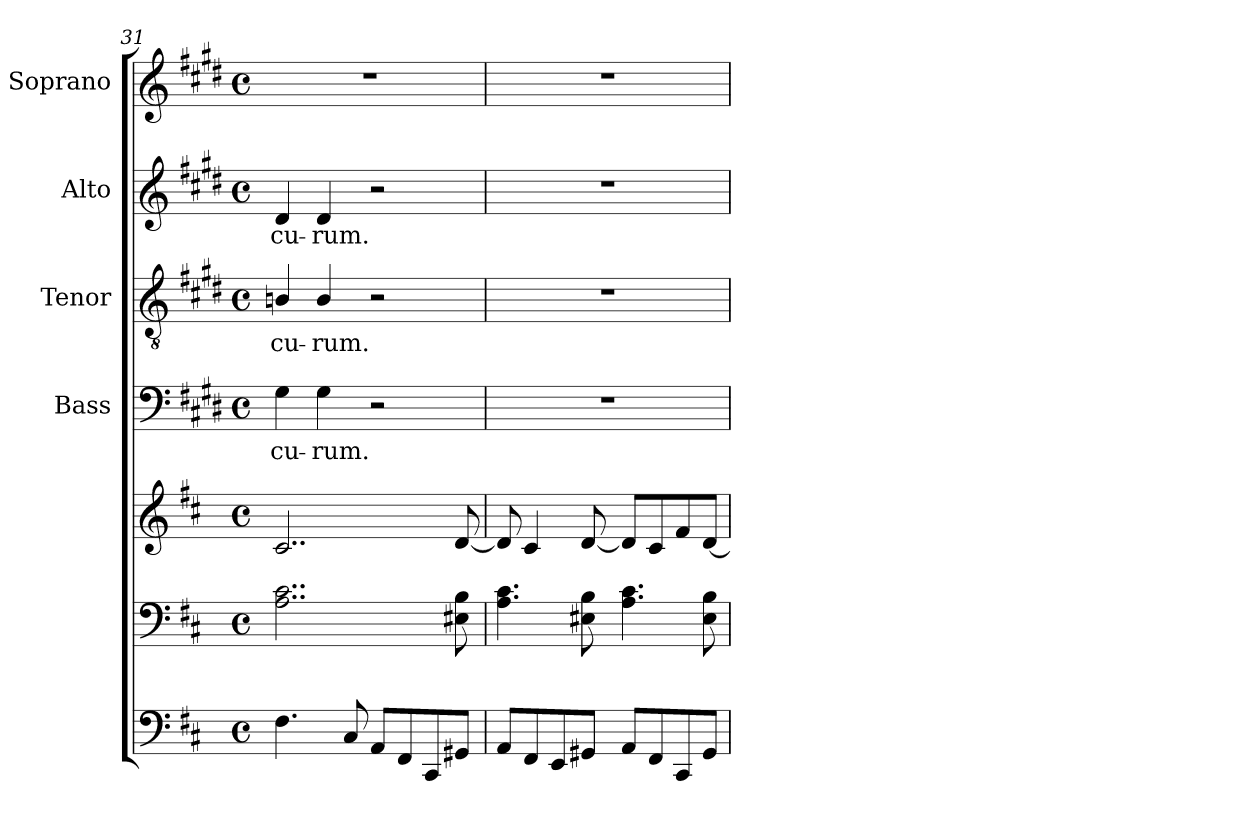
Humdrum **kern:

**kern	**kern	**kern	**kern	**text	**kern	**text	**kern	**text	**kern
*part6	*part5	*part5	*part4	*part4	*part3	*part3	*part2	*part2	*part1
*staff7	*staff6	*staff5	*staff4	*staff4	*staff3	*staff3	*staff2	*staff2	*staff1
*	*	*	*I"Bass	*	*I"Tenor	*	*I"Alto	*	*I"Soprano
*	*	*	*I'B	*	*I'T	*	*I'A	*	*I'S
*clefF4	*clefF4	*clefG2	*clefF4	*	*clefGv2	*	*clefG2	*	*clefG2
*	*	*	*ITrd1c2	*	*ITrd1c2	*	*ITrd1c2	*	*ITrd1c2
*k[f#c#]	*k[f#c#]	*k[f#c#]	*k[f#c#]	*	*k[f#c#]	*	*k[f#c#]	*	*k[f#c#]
*D:	*D:	*D:	*D:	*	*D:	*	*D:	*	*D:
*M4/4	*M4/4	*M4/4	*M4/4	*	*M4/4	*	*M4/4	*	*M4/4
*met(c)	*met(c)	*met(c)	*met(c)	*	*met(c)	*	*met(c)	*	*met(c)
=31	=31	=31	=31	=31	=31	=31	=31	=31	=31
4.F#\	2..A\ 2..c#\	2..c#/	4F#\	-cu-	4An/	-cu-	4c#/	-cu-	1r
.	.	.	4F#\	-rum.	4A/	-rum.	4c#/	-rum.	.
8C#/	.	.	.	.	.	.	.	.	.
8AA/L	.	.	2r	.	2r	.	2r	.	.
8FF#/	.	.	.	.	.	.	.	.	.
8CC#/	.	.	.	.	.	.	.	.	.
8GG#X/J	8E#X\ 8B\	[8d/	.	.	.	.	.	.	.
!!LO:PB:g=z
=32	=32	=32	=32	=32	=32	=32	=32	=32	=32
8AA/L	4.A\ 4.c#\	8d/]	1r	.	1r	.	1r	.	1r
8FF#/	.	4c#/	.	.	.	.	.	.	.
8EE/	.	.	.	.	.	.	.	.	.
8GG#X/J	8E#X\ 8B\	[8d/	.	.	.	.	.	.	.
8AA/L	4.A\ 4.c#\	8d/L]	.	.	.	.	.	.	.
8FF#/	.	8c#/	.	.	.	.	.	.	.
8CC#/	.	8f#/	.	.	.	.	.	.	.
8GG#/J	8E#\ 8B\	[8d/J	.	.	.	.	.	.	.
=	=	=	=	=	=	=	=	=	=
*-	*-	*-	*-	*-	*-	*-	*-	*-	*-
